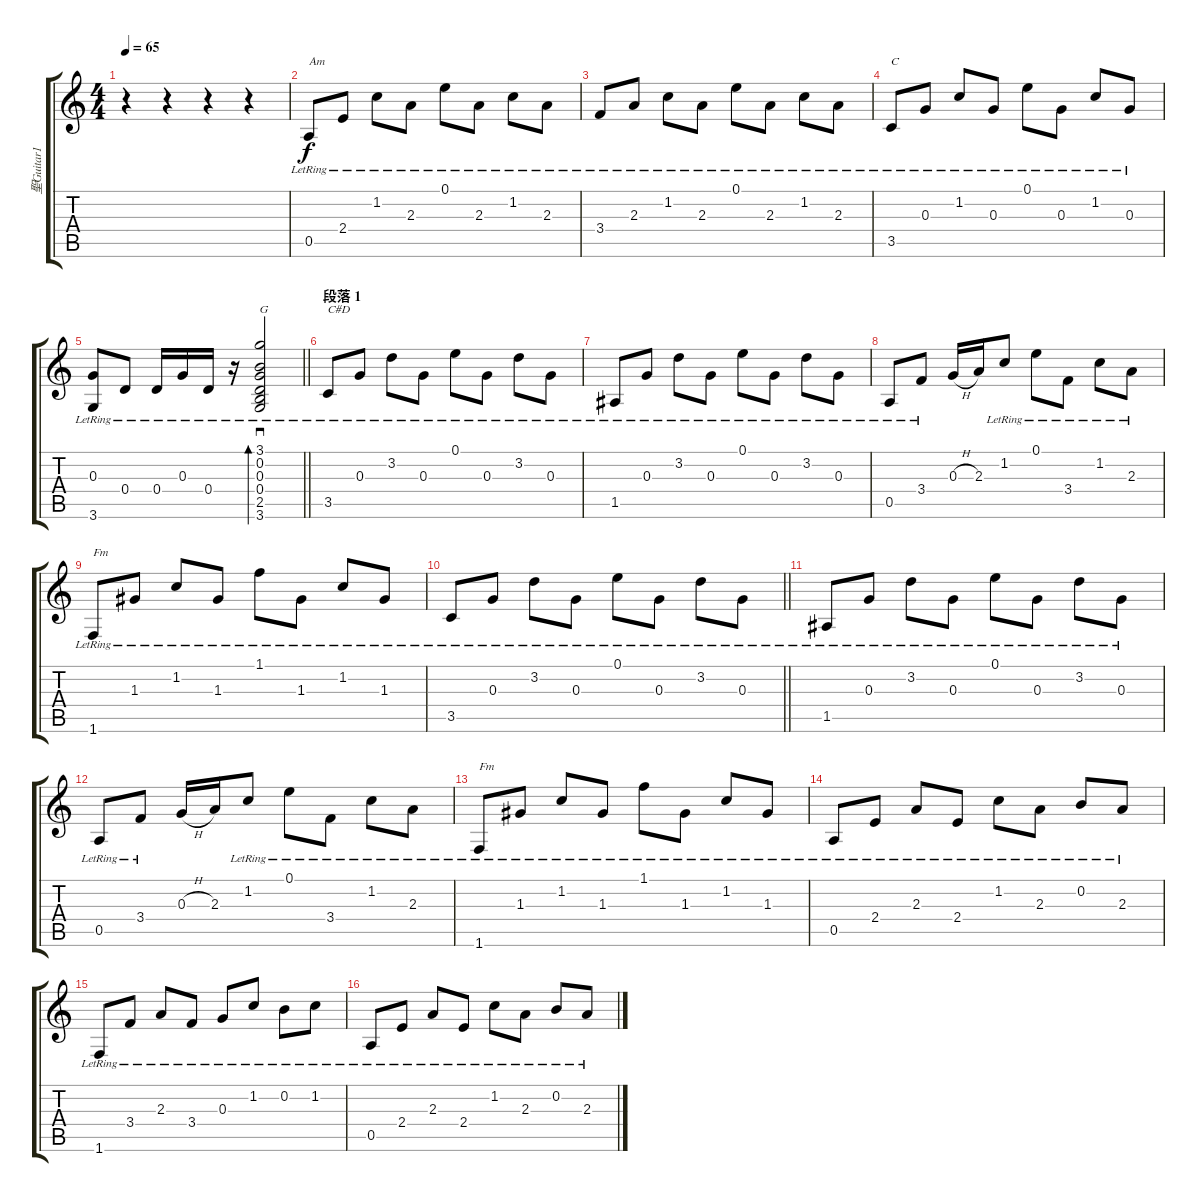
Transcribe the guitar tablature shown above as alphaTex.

\track ("聖Guitar1" "聖Guitar1") {instrument acousticguitarnylon}
\staff {score tabs}
\tuning (E4 B3 G3 D3 A2 E2) {hide}
\ts (4 4)
\tempo 65
\clef g2
\ks c
r.4{dy f instrument acousticguitarnylon} r.4 r.4 r.4 |
0.5{lr}.8{txt "Am"} 2.4{lr}.8 1.2{lr}.8 2.3{lr}.8 0.1{lr}.8 2.3{lr}.8 1.2{lr}.8 2.3{lr}.8 |
3.4{lr}.8 2.3{lr}.8 1.2{lr}.8 2.3{lr}.8 0.1{lr}.8 2.3{lr}.8 1.2{lr}.8 2.3{lr}.8 |
3.5{lr}.8{txt "C"} 0.3{lr}.8 1.2{lr}.8 0.3{lr}.8 0.1{lr}.8 0.3{lr}.8 1.2{lr}.8 0.3{lr}.8 |
\barLineRight lightlight
(0.3{lr} 3.6{lr}).8 0.4{lr}.8 0.4{lr}.16 0.3{lr}.16 0.4{lr}.16 r.16 (3.1{lr} 0.2{lr} 0.3{lr} 0.4{lr} 2.5{lr} 3.6{lr}).2{sd bd 120 txt "G"} |
\section ("" "段落 1")
3.5{lr}.8{txt "C#D"} 0.3{lr}.8 3.2{lr}.8 0.3{lr}.8 0.1{lr}.8 0.3{lr}.8 3.2{lr}.8 0.3{lr}.8 |
1.5{lr}.8 0.3{lr}.8 3.2{lr}.8 0.3{lr}.8 0.1{lr}.8 0.3{lr}.8 3.2{lr}.8 0.3{lr}.8 |
0.5{lr}.8 3.4{lr}.8 0.3{h}.16 2.3.16 1.2{lr}.8 0.1{lr}.8 3.4{lr}.8 1.2{lr}.8 2.3{lr}.8 |
1.6{lr}.8{txt "Fm"} 1.3{lr}.8 1.2{lr}.8 1.3{lr}.8 1.1{lr}.8 1.3{lr}.8 1.2{lr}.8 1.3{lr}.8 |
\barLineRight lightlight
3.5{lr}.8 0.3{lr}.8 3.2{lr}.8 0.3{lr}.8 0.1{lr}.8 0.3{lr}.8 3.2{lr}.8 0.3{lr}.8 |
1.5{lr}.8 0.3{lr}.8 3.2{lr}.8 0.3{lr}.8 0.1{lr}.8 0.3{lr}.8 3.2{lr}.8 0.3{lr}.8 |
0.5{lr}.8 3.4{lr}.8 0.3{h}.16 2.3.16 1.2{lr}.8 0.1{lr}.8 3.4{lr}.8 1.2{lr}.8 2.3{lr}.8 |
1.6{lr}.8{txt "Fm"} 1.3{lr}.8 1.2{lr}.8 1.3{lr}.8 1.1{lr}.8 1.3{lr}.8 1.2{lr}.8 1.3{lr}.8 |
0.5{lr}.8 2.4{lr}.8 2.3{lr}.8 2.4{lr}.8 1.2{lr}.8 2.3{lr}.8 0.2{lr}.8 2.3{lr}.8 |
1.6{lr}.8 3.4{lr}.8 2.3{lr}.8 3.4{lr}.8 0.3{lr}.8 1.2{lr}.8 0.2{lr}.8 1.2{lr}.8 |
0.5{lr}.8 2.4{lr}.8 2.3{lr}.8 2.4{lr}.8 1.2{lr}.8 2.3{lr}.8 0.2{lr}.8 2.3{lr}.8
